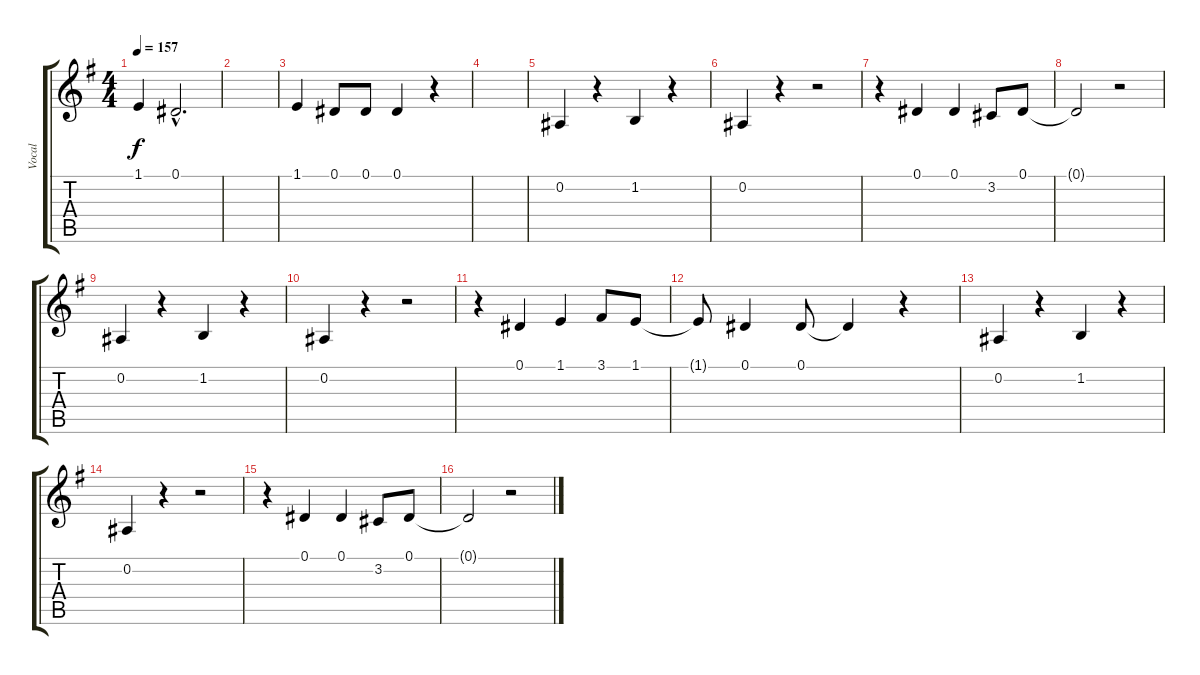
\track ("Vocal" "Vocal") {instrument lead1square}
\staff {score tabs}
\tuning (Eb4 Bb3 Gb3 Db3 Ab2 Eb2) {hide}
\ts (4 4)
\tempo 157
\clef g2
\ks eminor
1.1.4{dy f} 0.1{hac}.2{d} |
|
1.1.4 0.1.8 0.1.8 0.1.4 r.4 |
|
0.2.4 r.4 1.2.4 r.4 |
0.2.4 r.4 r.2 |
r.4 0.1.4 0.1.4 3.2.8 0.1.8 |
0.1{t}.2 r.2 |
0.2.4 r.4 1.2.4 r.4 |
0.2.4 r.4 r.2 |
r.4 0.1.4 1.1.4 3.1.8 1.1.8 |
1.1{t}.8 0.1.4 0.1.8 0.1{t}.4 r.4 |
0.2.4 r.4 1.2.4 r.4 |
0.2.4 r.4 r.2 |
r.4 0.1.4 0.1.4 3.2.8 0.1.8 |
0.1{t}.2 r.2
